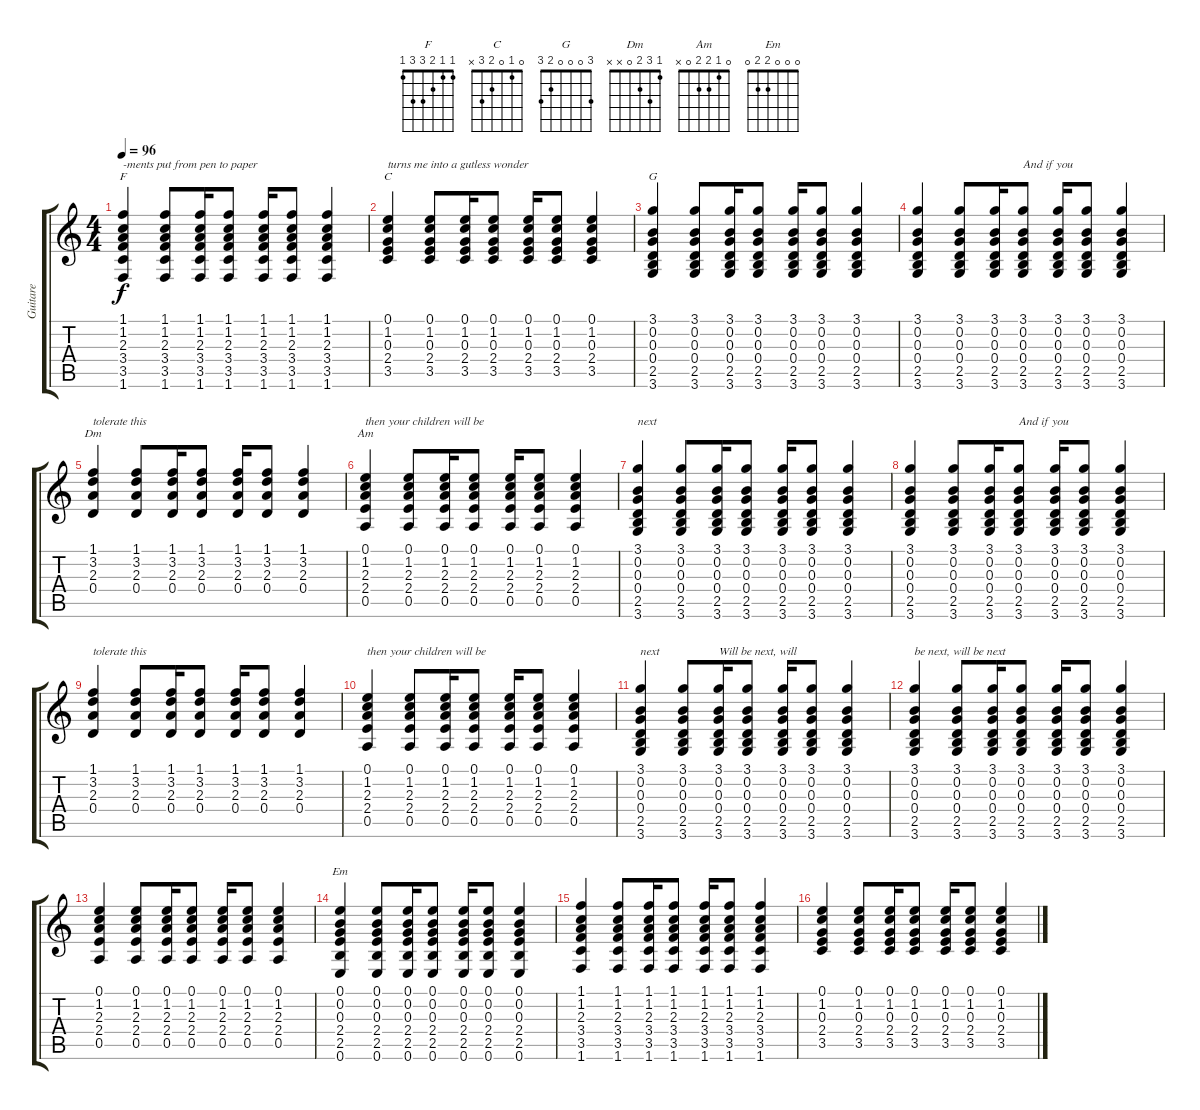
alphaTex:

\track ("Guitare" "Guitare") {instrument acousticguitarnylon}
\staff {score tabs}
\tuning (E4 B3 G3 D3 A2 E2) {hide}
\chord ("F" 1 1 2 3 3 1)
\chord ("C" 0 1 0 2 3 x)
\chord ("G" 3 0 0 0 2 3)
\chord ("Dm" 1 3 2 0 x x)
\chord ("Am" 0 1 2 2 0 x)
\chord ("Em" 0 0 0 2 2 0)
\ts (4 4)
\tempo 96
\clef g2
\ks c
(1.1 1.2 2.3 3.4 3.5 1.6).4{ch "F" txt "-ments put from pen to paper" dy f} (1.1 1.2 2.3 3.4 3.5 1.6).8 (1.1 1.2 2.3 3.4 3.5 1.6).16 (1.1 1.2 2.3 3.4 3.5 1.6).8 (1.1 1.2 2.3 3.4 3.5 1.6).16 (1.1 1.2 2.3 3.4 3.5 1.6).8 (1.1 1.2 2.3 3.4 3.5 1.6).4 |
(0.1 1.2 0.3 2.4 3.5).4{ch "C" txt "turns me into a gutless wonder"} (0.1 1.2 0.3 2.4 3.5).8 (0.1 1.2 0.3 2.4 3.5).16 (0.1 1.2 0.3 2.4 3.5).8 (0.1 1.2 0.3 2.4 3.5).16 (0.1 1.2 0.3 2.4 3.5).8 (0.1 1.2 0.3 2.4 3.5).4 |
(3.1 0.2 0.3 0.4 2.5 3.6).4{ch "G"} (3.1 0.2 0.3 0.4 2.5 3.6).8 (3.1 0.2 0.3 0.4 2.5 3.6).16 (3.1 0.2 0.3 0.4 2.5 3.6).8 (3.1 0.2 0.3 0.4 2.5 3.6).16 (3.1 0.2 0.3 0.4 2.5 3.6).8 (3.1 0.2 0.3 0.4 2.5 3.6).4 |
(3.1 0.2 0.3 0.4 2.5 3.6).4 (3.1 0.2 0.3 0.4 2.5 3.6).8 (3.1 0.2 0.3 0.4 2.5 3.6).16 (3.1 0.2 0.3 0.4 2.5 3.6).8{txt "And if you"} (3.1 0.2 0.3 0.4 2.5 3.6).16 (3.1 0.2 0.3 0.4 2.5 3.6).8 (3.1 0.2 0.3 0.4 2.5 3.6).4 |
(1.1 3.2 2.3 0.4).4{ch "Dm" txt "tolerate this"} (1.1 3.2 2.3 0.4).8 (1.1 3.2 2.3 0.4).16 (1.1 3.2 2.3 0.4).8 (1.1 3.2 2.3 0.4).16 (1.1 3.2 2.3 0.4).8 (1.1 3.2 2.3 0.4).4 |
(0.1 1.2 2.3 2.4 0.5).4{ch "Am" txt "then your children will be"} (0.1 1.2 2.3 2.4 0.5).8 (0.1 1.2 2.3 2.4 0.5).16 (0.1 1.2 2.3 2.4 0.5).8 (0.1 1.2 2.3 2.4 0.5).16 (0.1 1.2 2.3 2.4 0.5).8 (0.1 1.2 2.3 2.4 0.5).4 |
(3.1 0.2 0.3 0.4 2.5 3.6).4{txt "next"} (3.1 0.2 0.3 0.4 2.5 3.6).8 (3.1 0.2 0.3 0.4 2.5 3.6).16 (3.1 0.2 0.3 0.4 2.5 3.6).8 (3.1 0.2 0.3 0.4 2.5 3.6).16 (3.1 0.2 0.3 0.4 2.5 3.6).8 (3.1 0.2 0.3 0.4 2.5 3.6).4 |
(3.1 0.2 0.3 0.4 2.5 3.6).4 (3.1 0.2 0.3 0.4 2.5 3.6).8 (3.1 0.2 0.3 0.4 2.5 3.6).16 (3.1 0.2 0.3 0.4 2.5 3.6).8{txt "And if you"} (3.1 0.2 0.3 0.4 2.5 3.6).16 (3.1 0.2 0.3 0.4 2.5 3.6).8 (3.1 0.2 0.3 0.4 2.5 3.6).4 |
(1.1 3.2 2.3 0.4).4{txt "tolerate this"} (1.1 3.2 2.3 0.4).8 (1.1 3.2 2.3 0.4).16 (1.1 3.2 2.3 0.4).8 (1.1 3.2 2.3 0.4).16 (1.1 3.2 2.3 0.4).8 (1.1 3.2 2.3 0.4).4 |
(0.1 1.2 2.3 2.4 0.5).4{txt "then your children will be"} (0.1 1.2 2.3 2.4 0.5).8 (0.1 1.2 2.3 2.4 0.5).16 (0.1 1.2 2.3 2.4 0.5).8 (0.1 1.2 2.3 2.4 0.5).16 (0.1 1.2 2.3 2.4 0.5).8 (0.1 1.2 2.3 2.4 0.5).4 |
(3.1 0.2 0.3 0.4 2.5 3.6).4{txt "next"} (3.1 0.2 0.3 0.4 2.5 3.6).8 (3.1 0.2 0.3 0.4 2.5 3.6).16{txt "Will be next, will"} (3.1 0.2 0.3 0.4 2.5 3.6).8 (3.1 0.2 0.3 0.4 2.5 3.6).16 (3.1 0.2 0.3 0.4 2.5 3.6).8 (3.1 0.2 0.3 0.4 2.5 3.6).4 |
(3.1 0.2 0.3 0.4 2.5 3.6).4{txt "be next, will be next"} (3.1 0.2 0.3 0.4 2.5 3.6).8 (3.1 0.2 0.3 0.4 2.5 3.6).16 (3.1 0.2 0.3 0.4 2.5 3.6).8 (3.1 0.2 0.3 0.4 2.5 3.6).16 (3.1 0.2 0.3 0.4 2.5 3.6).8 (3.1 0.2 0.3 0.4 2.5 3.6).4 |
(0.1 1.2 2.3 2.4 0.5).4 (0.1 1.2 2.3 2.4 0.5).8 (0.1 1.2 2.3 2.4 0.5).16 (0.1 1.2 2.3 2.4 0.5).8 (0.1 1.2 2.3 2.4 0.5).16 (0.1 1.2 2.3 2.4 0.5).8 (0.1 1.2 2.3 2.4 0.5).4 |
(0.1 0.2 0.3 2.4 2.5 0.6).4{ch "Em"} (0.1 0.2 0.3 2.4 2.5 0.6).8 (0.1 0.2 0.3 2.4 2.5 0.6).16 (0.1 0.2 0.3 2.4 2.5 0.6).8 (0.1 0.2 0.3 2.4 2.5 0.6).16 (0.1 0.2 0.3 2.4 2.5 0.6).8 (0.1 0.2 0.3 2.4 2.5 0.6).4 |
(1.1 1.2 2.3 3.4 3.5 1.6).4 (1.1 1.2 2.3 3.4 3.5 1.6).8 (1.1 1.2 2.3 3.4 3.5 1.6).16 (1.1 1.2 2.3 3.4 3.5 1.6).8 (1.1 1.2 2.3 3.4 3.5 1.6).16 (1.1 1.2 2.3 3.4 3.5 1.6).8 (1.1 1.2 2.3 3.4 3.5 1.6).4 |
(0.1 1.2 0.3 2.4 3.5).4 (0.1 1.2 0.3 2.4 3.5).8 (0.1 1.2 0.3 2.4 3.5).16 (0.1 1.2 0.3 2.4 3.5).8 (0.1 1.2 0.3 2.4 3.5).16 (0.1 1.2 0.3 2.4 3.5).8 (0.1 1.2 0.3 2.4 3.5).4
